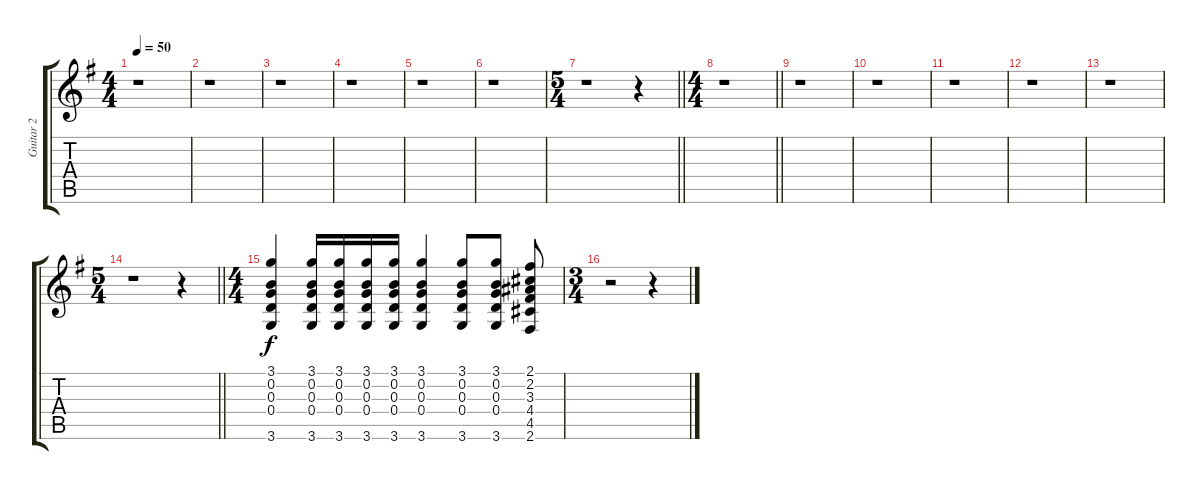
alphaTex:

\track ("Guitar 2" "Guitar 2") {instrument distortionguitar}
\staff {score tabs}
\tuning (E4 B3 G3 D3 A2 E2) {hide}
\ts (4 4)
\tempo 50
\clef g2
\ks g
r.1{dy f instrument distortionguitar} |
r.1 |
r.1 |
r.1 |
r.1 |
r.1 |
\ts (5 4)
\barLineRight lightlight
r.1 r.4 |
\ts (4 4)
\barLineRight lightlight
r.1 |
r.1 |
r.1 |
r.1 |
r.1 |
r.1 |
\ts (5 4)
\barLineRight lightlight
r.1 r.4 |
\ts (4 4)
(3.1 0.2 0.3 0.4 3.6).4 (3.1 0.2 0.3 0.4 3.6).16 (3.1 0.2 0.3 0.4 3.6).16 (3.1 0.2 0.3 0.4 3.6).16 (3.1 0.2 0.3 0.4 3.6).16 (3.1 0.2 0.3 0.4 3.6).4 (3.1 0.2 0.3 0.4 3.6).8 (3.1 0.2 0.3 0.4 3.6).8 (2.1 2.2 3.3 4.4 4.5 2.6).8 |
\ts (3 4)
r.2 r.4
